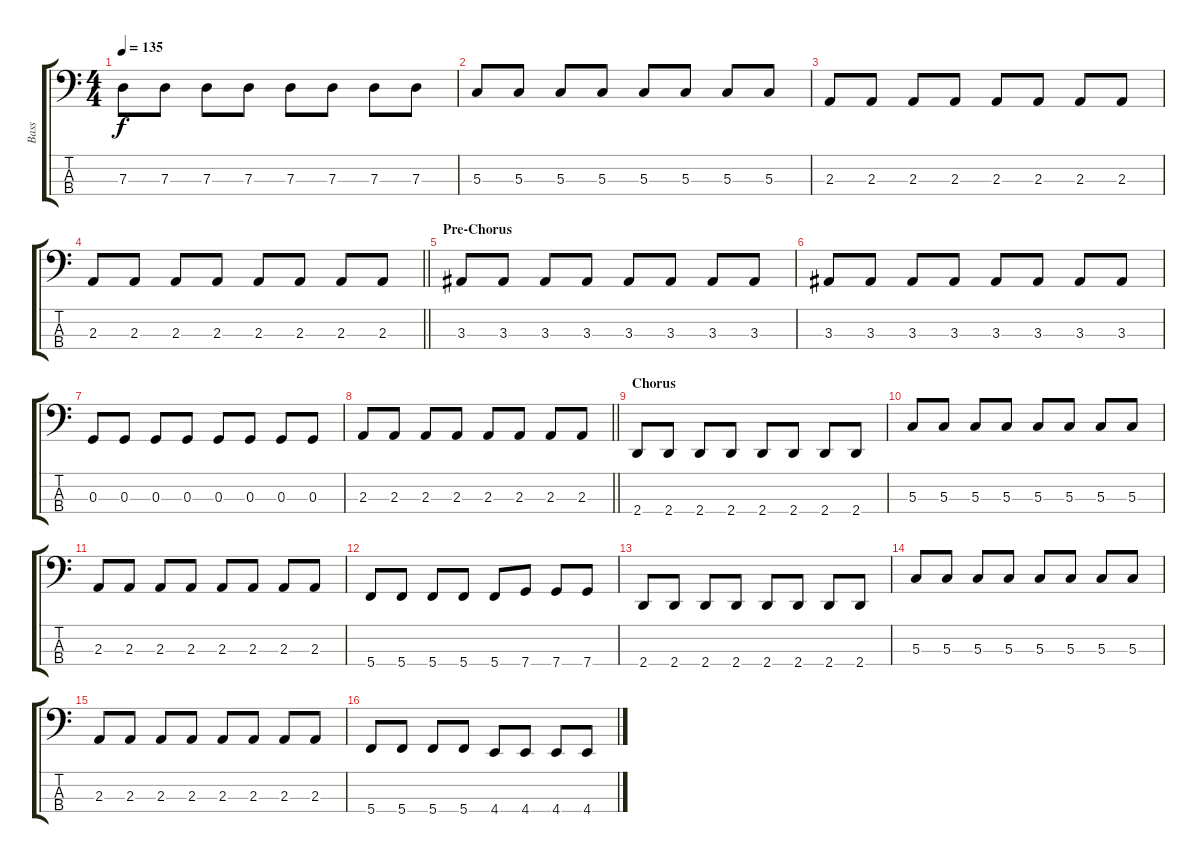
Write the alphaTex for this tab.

\track ("Bass" "Bass") {instrument electricbassfinger}
\staff {score tabs}
\tuning (F2 C2 G1 C1) {hide}
\ts (4 4)
\tempo 135
\clef f4
\ks c
7.3.8{dy f} 7.3.8 7.3.8 7.3.8 7.3.8 7.3.8 7.3.8 7.3.8 |
5.3.8 5.3.8 5.3.8 5.3.8 5.3.8 5.3.8 5.3.8 5.3.8 |
2.3.8 2.3.8 2.3.8 2.3.8 2.3.8 2.3.8 2.3.8 2.3.8 |
\barLineRight lightlight
2.3.8 2.3.8 2.3.8 2.3.8 2.3.8 2.3.8 2.3.8 2.3.8 |
\section ("" "Pre-Chorus")
3.3.8 3.3.8 3.3.8 3.3.8 3.3.8 3.3.8 3.3.8 3.3.8 |
3.3.8 3.3.8 3.3.8 3.3.8 3.3.8 3.3.8 3.3.8 3.3.8 |
0.3.8 0.3.8 0.3.8 0.3.8 0.3.8 0.3.8 0.3.8 0.3.8 |
\barLineRight lightlight
2.3.8 2.3.8 2.3.8 2.3.8 2.3.8 2.3.8 2.3.8 2.3.8 |
\section ("" "Chorus")
2.4.8 2.4.8 2.4.8 2.4.8 2.4.8 2.4.8 2.4.8 2.4.8 |
5.3.8 5.3.8 5.3.8 5.3.8 5.3.8 5.3.8 5.3.8 5.3.8 |
2.3.8 2.3.8 2.3.8 2.3.8 2.3.8 2.3.8 2.3.8 2.3.8 |
5.4.8 5.4.8 5.4.8 5.4.8 5.4.8 7.4.8 7.4.8 7.4.8 |
2.4.8 2.4.8 2.4.8 2.4.8 2.4.8 2.4.8 2.4.8 2.4.8 |
5.3.8 5.3.8 5.3.8 5.3.8 5.3.8 5.3.8 5.3.8 5.3.8 |
2.3.8 2.3.8 2.3.8 2.3.8 2.3.8 2.3.8 2.3.8 2.3.8 |
5.4.8 5.4.8 5.4.8 5.4.8 4.4.8 4.4.8 4.4.8 4.4.8
